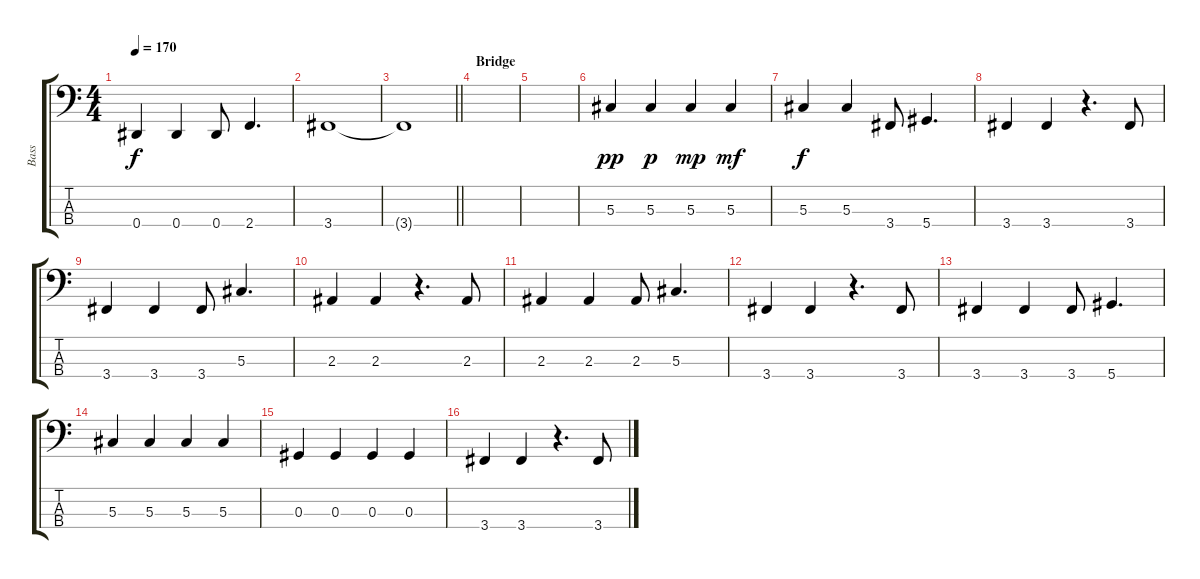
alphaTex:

\track ("Bass" "Bass") {instrument electricbassfinger}
\staff {score tabs}
\tuning (Gb2 Db2 Ab1 Eb1) {hide}
\ts (4 4)
\tempo 170
\clef f4
\ks c
0.4.4{dy f} 0.4.4 0.4.8 2.4.4{d} |
3.4.1 |
\barLineRight lightlight
3.4{t}.1 |
\section ("" "Bridge")
|
|
5.3.4{dy pp} 5.3.4{dy p} 5.3.4{dy mp} 5.3.4{dy mf} |
5.3.4{dy f} 5.3.4 3.4.8 5.4.4{d} |
3.4.4 3.4.4 r.4{d} 3.4.8 |
3.4.4 3.4.4 3.4.8 5.3.4{d} |
2.3.4 2.3.4 r.4{d} 2.3.8 |
2.3.4 2.3.4 2.3.8 5.3.4{d} |
3.4.4 3.4.4 r.4{d} 3.4.8 |
3.4.4 3.4.4 3.4.8 5.4.4{d} |
5.3.4 5.3.4 5.3.4 5.3.4 |
0.3.4 0.3.4 0.3.4 0.3.4 |
3.4.4 3.4.4 r.4{d} 3.4.8
